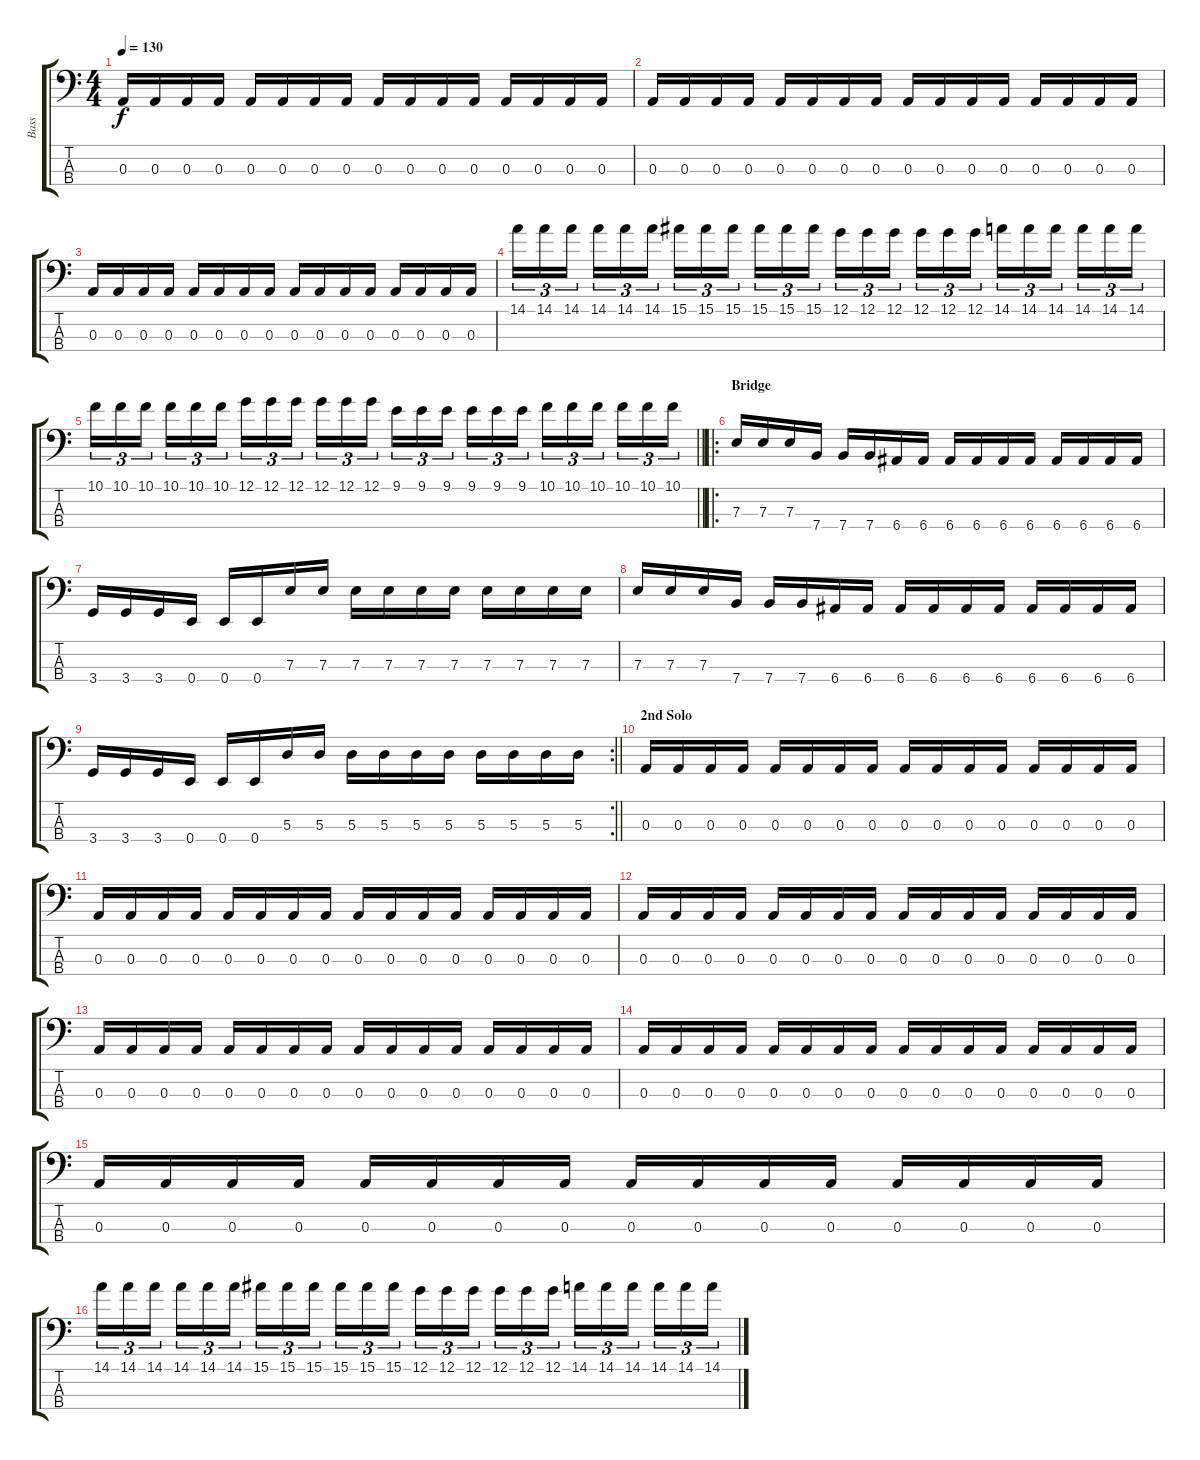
\track ("Bass" "Bass") {instrument electricbassfinger}
\staff {score tabs}
\tuning (G2 D2 A1 E1) {hide}
\ts (4 4)
\tempo 130
\clef f4
\ks c
0.3.16{dy f} 0.3.16 0.3.16 0.3.16 0.3.16 0.3.16 0.3.16 0.3.16 0.3.16 0.3.16 0.3.16 0.3.16 0.3.16 0.3.16 0.3.16 0.3.16 |
0.3.16 0.3.16 0.3.16 0.3.16 0.3.16 0.3.16 0.3.16 0.3.16 0.3.16 0.3.16 0.3.16 0.3.16 0.3.16 0.3.16 0.3.16 0.3.16 |
0.3.16 0.3.16 0.3.16 0.3.16 0.3.16 0.3.16 0.3.16 0.3.16 0.3.16 0.3.16 0.3.16 0.3.16 0.3.16 0.3.16 0.3.16 0.3.16 |
14.1.16{tu (3 2)} 14.1.16{tu (3 2)} 14.1.16{tu (3 2) beam splitsecondary} 14.1.16{tu (3 2)} 14.1.16{tu (3 2)} 14.1.16{tu (3 2)} 15.1.16{tu (3 2)} 15.1.16{tu (3 2)} 15.1.16{tu (3 2) beam splitsecondary} 15.1.16{tu (3 2)} 15.1.16{tu (3 2)} 15.1.16{tu (3 2)} 12.1.16{tu (3 2)} 12.1.16{tu (3 2)} 12.1.16{tu (3 2) beam splitsecondary} 12.1.16{tu (3 2)} 12.1.16{tu (3 2)} 12.1.16{tu (3 2)} 14.1.16{tu (3 2)} 14.1.16{tu (3 2)} 14.1.16{tu (3 2) beam splitsecondary} 14.1.16{tu (3 2)} 14.1.16{tu (3 2)} 14.1.16{tu (3 2)} |
\barLineRight lightlight
10.1.16{tu (3 2)} 10.1.16{tu (3 2)} 10.1.16{tu (3 2) beam splitsecondary} 10.1.16{tu (3 2)} 10.1.16{tu (3 2)} 10.1.16{tu (3 2)} 12.1.16{tu (3 2)} 12.1.16{tu (3 2)} 12.1.16{tu (3 2) beam splitsecondary} 12.1.16{tu (3 2)} 12.1.16{tu (3 2)} 12.1.16{tu (3 2)} 9.1.16{tu (3 2)} 9.1.16{tu (3 2)} 9.1.16{tu (3 2) beam splitsecondary} 9.1.16{tu (3 2)} 9.1.16{tu (3 2)} 9.1.16{tu (3 2)} 10.1.16{tu (3 2)} 10.1.16{tu (3 2)} 10.1.16{tu (3 2) beam splitsecondary} 10.1.16{tu (3 2)} 10.1.16{tu (3 2)} 10.1.16{tu (3 2)} |
\ro
\section ("" "Bridge")
7.3.16 7.3.16 7.3.16 7.4.16 7.4.16 7.4.16 6.4.16 6.4.16 6.4.16 6.4.16 6.4.16 6.4.16 6.4.16 6.4.16 6.4.16 6.4.16 |
3.4.16 3.4.16 3.4.16 0.4.16 0.4.16 0.4.16 7.3.16 7.3.16 7.3.16 7.3.16 7.3.16 7.3.16 7.3.16 7.3.16 7.3.16 7.3.16 |
7.3.16 7.3.16 7.3.16 7.4.16 7.4.16 7.4.16 6.4.16 6.4.16 6.4.16 6.4.16 6.4.16 6.4.16 6.4.16 6.4.16 6.4.16 6.4.16 |
\rc 2
\barLineRight lightlight
3.4.16 3.4.16 3.4.16 0.4.16 0.4.16 0.4.16 5.3.16 5.3.16 5.3.16 5.3.16 5.3.16 5.3.16 5.3.16 5.3.16 5.3.16 5.3.16 |
\section ("" "2nd Solo")
0.3.16 0.3.16 0.3.16 0.3.16 0.3.16 0.3.16 0.3.16 0.3.16 0.3.16 0.3.16 0.3.16 0.3.16 0.3.16 0.3.16 0.3.16 0.3.16 |
0.3.16 0.3.16 0.3.16 0.3.16 0.3.16 0.3.16 0.3.16 0.3.16 0.3.16 0.3.16 0.3.16 0.3.16 0.3.16 0.3.16 0.3.16 0.3.16 |
0.3.16 0.3.16 0.3.16 0.3.16 0.3.16 0.3.16 0.3.16 0.3.16 0.3.16 0.3.16 0.3.16 0.3.16 0.3.16 0.3.16 0.3.16 0.3.16 |
0.3.16 0.3.16 0.3.16 0.3.16 0.3.16 0.3.16 0.3.16 0.3.16 0.3.16 0.3.16 0.3.16 0.3.16 0.3.16 0.3.16 0.3.16 0.3.16 |
0.3.16 0.3.16 0.3.16 0.3.16 0.3.16 0.3.16 0.3.16 0.3.16 0.3.16 0.3.16 0.3.16 0.3.16 0.3.16 0.3.16 0.3.16 0.3.16 |
0.3.16 0.3.16 0.3.16 0.3.16 0.3.16 0.3.16 0.3.16 0.3.16 0.3.16 0.3.16 0.3.16 0.3.16 0.3.16 0.3.16 0.3.16 0.3.16 |
14.1.16{tu (3 2)} 14.1.16{tu (3 2)} 14.1.16{tu (3 2) beam splitsecondary} 14.1.16{tu (3 2)} 14.1.16{tu (3 2)} 14.1.16{tu (3 2)} 15.1.16{tu (3 2)} 15.1.16{tu (3 2)} 15.1.16{tu (3 2) beam splitsecondary} 15.1.16{tu (3 2)} 15.1.16{tu (3 2)} 15.1.16{tu (3 2)} 12.1.16{tu (3 2)} 12.1.16{tu (3 2)} 12.1.16{tu (3 2) beam splitsecondary} 12.1.16{tu (3 2)} 12.1.16{tu (3 2)} 12.1.16{tu (3 2)} 14.1.16{tu (3 2)} 14.1.16{tu (3 2)} 14.1.16{tu (3 2) beam splitsecondary} 14.1.16{tu (3 2)} 14.1.16{tu (3 2)} 14.1.16{tu (3 2)}
